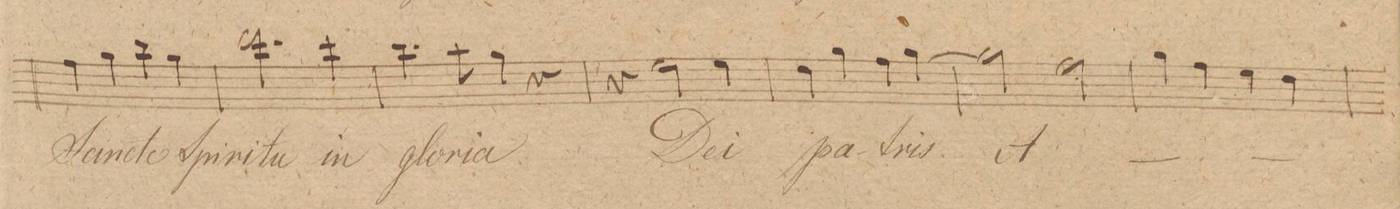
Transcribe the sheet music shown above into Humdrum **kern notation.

**kern	**text	**dynam
*I"Alto.	*	*
*clefC3	*	*
*k[f#c#g#]	*	*
*met(c|)	*	*
*M2/2	*	*
4g#\	San-	.
4a\	-cto	.
4cc#\	Spi-	.
4a\	-ri-	.
=291	=291	=291
2.ee\	-tu	.
4dd\	in	.
=292	=292	=292
4.cc#\	glo-	.
8b\	-ri-	.
4a\	-a	.
4r	.	.
=293	=293	=293
4r	.	.
2f#\	De-	.
4f#\	-i	.
=294	=294	=294
4e\	pa-	.
4a\	.	.
4g#\	-tris	.
[4>a\	.	.
=295	=295	=295
2a\]	A-	.
2g#\	.	.
=296	=296	=296
4a\	.	.
4g#\	.	.
4f#\	.	.
4e\	.	.
=297	=297	=297
*-	*-	*-
